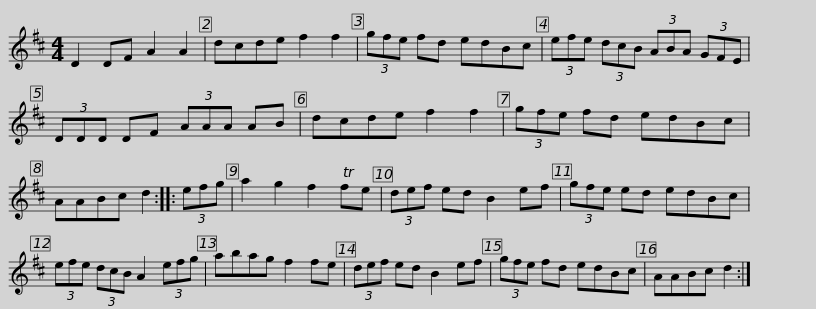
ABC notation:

X:1
L:1/8
M:4/4
I:linebreak $
K:D
V:1 treble
V:1
 D2 DF A2 A2 | dcde f2 f2 | (3gfe fd edBc | (3efe (3dcB (3ABA (3GFE | (3DDD DF (3AAA AB |$ %5
 dcde f2 f2 | (3gfe fd edBc | AABc d2 :: (3efg | a2 g2 f2 Tfe | %10
 (3def ed B2 ef |$ (3gfe ed edBc | (3efe (3dcB A2 (3efg | abag f2 fe | (3def ed B2 ef | %15
 (3gfe fd edBc |$ AABc d2 :| %17
